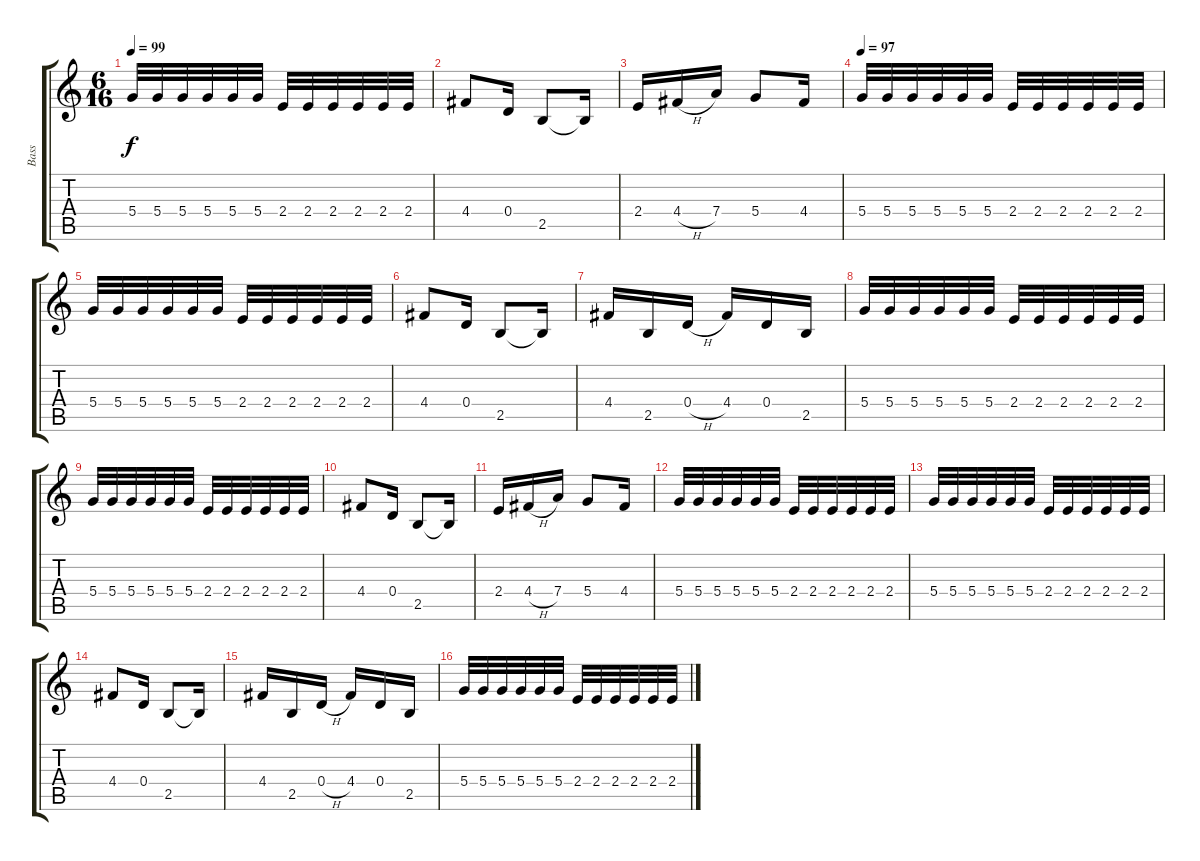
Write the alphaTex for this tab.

\track ("Bass" "Bass") {instrument electricbassfinger}
\staff {score tabs}
\tuning (E4 B3 G3 D3 A2 E2) {hide}
\ts (6 16)
\tempo 99
\clef g2
\ks c
5.4.32{dy f} 5.4.32 5.4.32 5.4.32 5.4.32 5.4.32 2.4.32 2.4.32 2.4.32 2.4.32 2.4.32 2.4.32 |
4.4.8 0.4.16 2.5.8 2.5{t}.16 |
2.4.16 4.4{h}.16 7.4.16 5.4.8 4.4.16 |
\tempo 97
5.4.32 5.4.32 5.4.32 5.4.32 5.4.32 5.4.32 2.4.32 2.4.32 2.4.32 2.4.32 2.4.32 2.4.32 |
5.4.32 5.4.32 5.4.32 5.4.32 5.4.32 5.4.32 2.4.32 2.4.32 2.4.32 2.4.32 2.4.32 2.4.32 |
4.4.8 0.4.16 2.5.8 2.5{t}.16 |
4.4.16 2.5.16 0.4{h}.16 4.4.16 0.4.16 2.5.16 |
5.4.32 5.4.32 5.4.32 5.4.32 5.4.32 5.4.32 2.4.32 2.4.32 2.4.32 2.4.32 2.4.32 2.4.32 |
5.4.32 5.4.32 5.4.32 5.4.32 5.4.32 5.4.32 2.4.32 2.4.32 2.4.32 2.4.32 2.4.32 2.4.32 |
4.4.8 0.4.16 2.5.8 2.5{t}.16 |
2.4.16 4.4{h}.16 7.4.16 5.4.8 4.4.16 |
5.4.32 5.4.32 5.4.32 5.4.32 5.4.32 5.4.32 2.4.32 2.4.32 2.4.32 2.4.32 2.4.32 2.4.32 |
5.4.32 5.4.32 5.4.32 5.4.32 5.4.32 5.4.32 2.4.32 2.4.32 2.4.32 2.4.32 2.4.32 2.4.32 |
4.4.8 0.4.16 2.5.8 2.5{t}.16 |
4.4.16 2.5.16 0.4{h}.16 4.4.16 0.4.16 2.5.16 |
5.4.32 5.4.32 5.4.32 5.4.32 5.4.32 5.4.32 2.4.32 2.4.32 2.4.32 2.4.32 2.4.32 2.4.32
